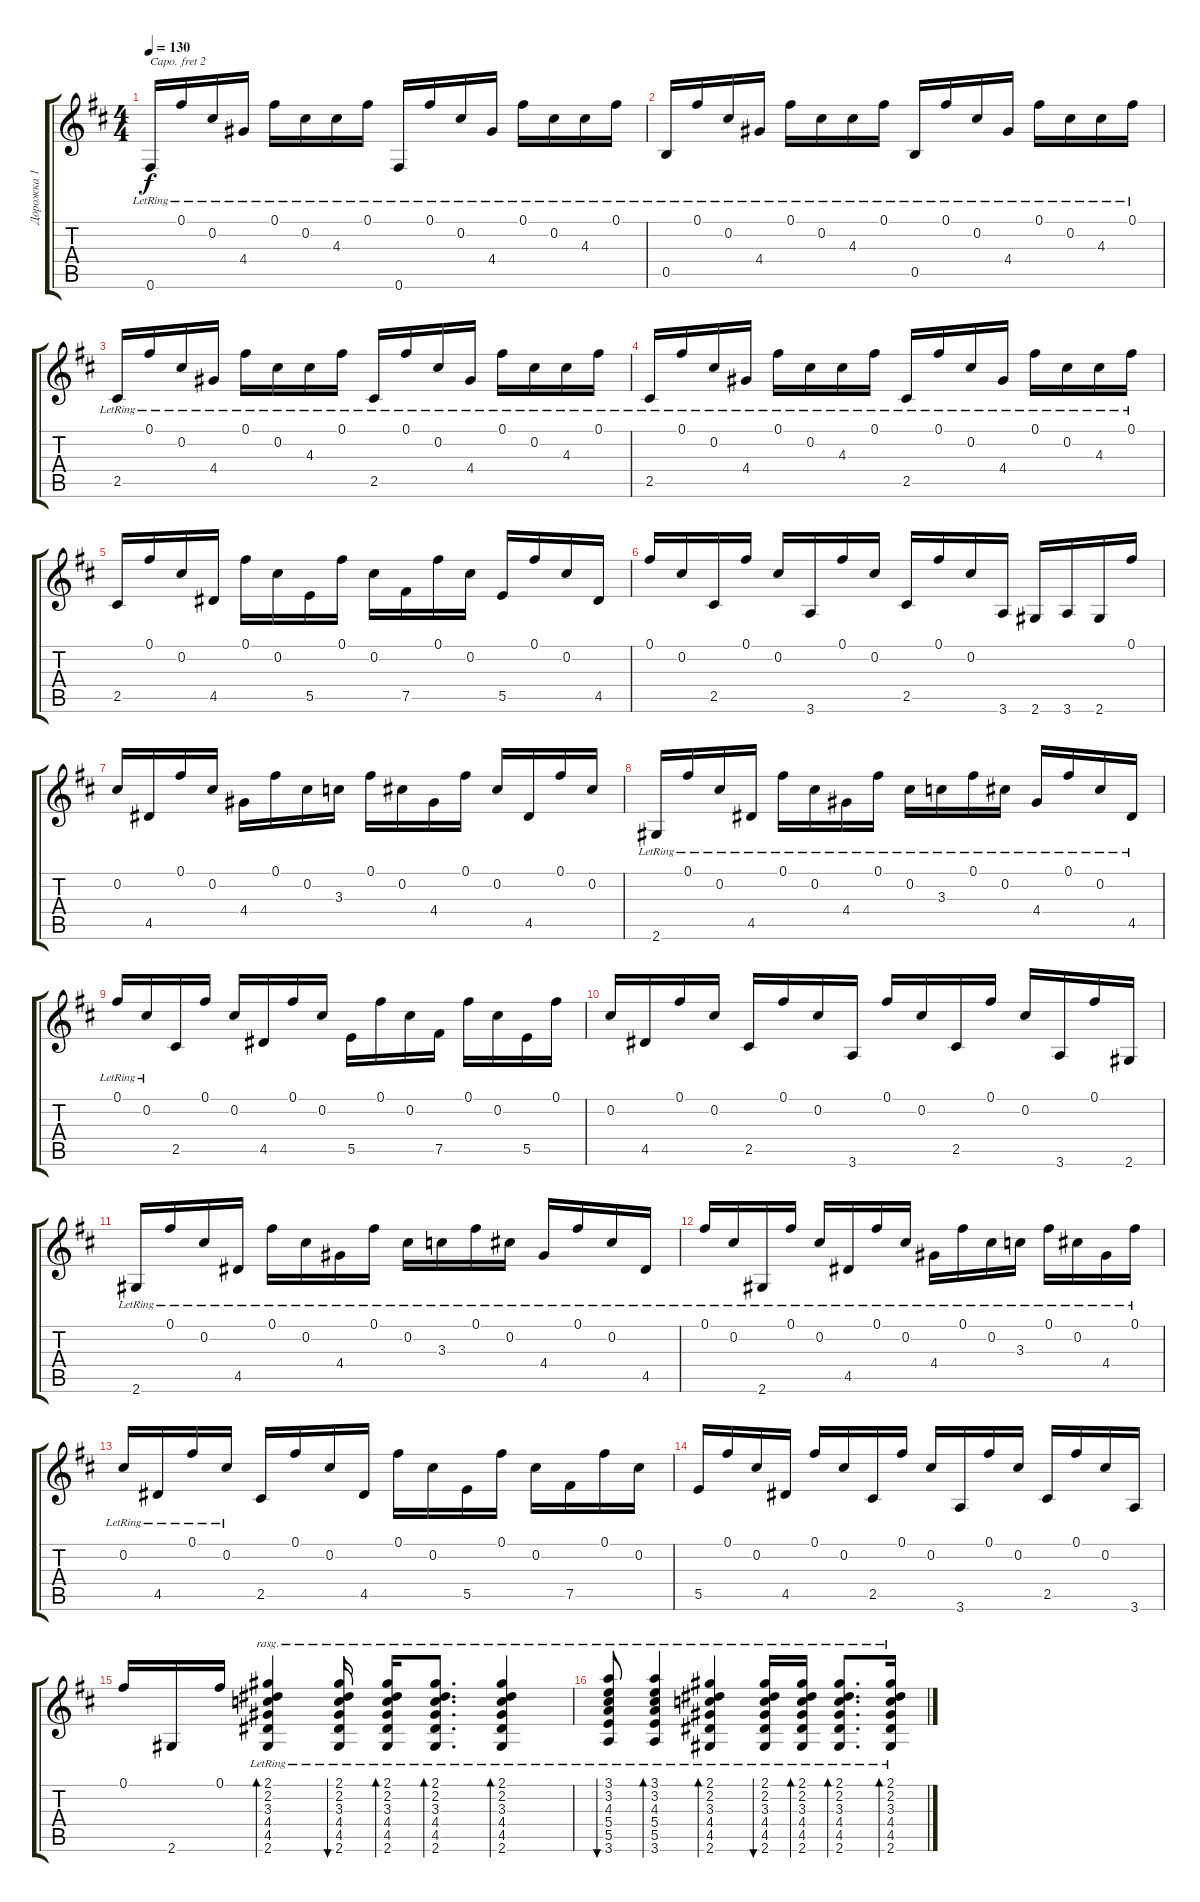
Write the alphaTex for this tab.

\track ("Дорожка 1" "Дорожка 1") {instrument acousticguitarnylon}
\staff {score tabs}
\capo 2
\tuning (E4 B3 G3 D3 A2 E2) {hide}
\ts (4 4)
\tempo 130
\clef g2
\ks bminor
0.6{lr}.16{dy f} 0.1{lr}.16 0.2{lr}.16 4.4{lr}.16 0.1{lr}.16 0.2{lr}.16 4.3{lr}.16 0.1{lr}.16 0.6{lr}.16 0.1{lr}.16 0.2{lr}.16 4.4{lr}.16 0.1{lr}.16 0.2{lr}.16 4.3{lr}.16 0.1{lr}.16 |
0.5{lr}.16 0.1{lr}.16 0.2{lr}.16 4.4{lr}.16 0.1{lr}.16 0.2{lr}.16 4.3{lr}.16 0.1{lr}.16 0.5{lr}.16 0.1{lr}.16 0.2{lr}.16 4.4{lr}.16 0.1{lr}.16 0.2{lr}.16 4.3{lr}.16 0.1{lr}.16 |
2.5{lr}.16 0.1{lr}.16 0.2{lr}.16 4.4{lr}.16 0.1{lr}.16 0.2{lr}.16 4.3{lr}.16 0.1{lr}.16 2.5{lr}.16 0.1{lr}.16 0.2{lr}.16 4.4{lr}.16 0.1{lr}.16 0.2{lr}.16 4.3{lr}.16 0.1{lr}.16 |
2.5{lr}.16 0.1{lr}.16 0.2{lr}.16 4.4{lr}.16 0.1{lr}.16 0.2{lr}.16 4.3{lr}.16 0.1{lr}.16 2.5{lr}.16 0.1{lr}.16 0.2{lr}.16 4.4{lr}.16 0.1{lr}.16 0.2{lr}.16 4.3{lr}.16 0.1{lr}.16 |
2.5.16 0.1.16 0.2.16 4.5.16 0.1.16 0.2.16 5.5.16 0.1.16 0.2.16 7.5.16 0.1.16 0.2.16 5.5.16 0.1.16 0.2.16 4.5.16 |
0.1.16 0.2.16 2.5.16 0.1.16 0.2.16 3.6.16 0.1.16 0.2.16 2.5.16 0.1.16 0.2.16 3.6.16 2.6.16 3.6.16 2.6.16 0.1.16 |
0.2.16 4.5.16 0.1.16 0.2.16 4.4.16 0.1.16 0.2.16 3.3.16 0.1.16 0.2.16 4.4.16 0.1.16 0.2.16 4.5.16 0.1.16 0.2.16 |
2.6{lr}.16 0.1{lr}.16 0.2{lr}.16 4.5{lr}.16 0.1{lr}.16 0.2{lr}.16 4.4{lr}.16 0.1{lr}.16 0.2{lr}.16 3.3{lr}.16 0.1{lr}.16 0.2{lr}.16 4.4{lr}.16 0.1{lr}.16 0.2{lr}.16 4.5{lr}.16 |
0.1{lr}.16 0.2{lr}.16 2.5.16 0.1.16 0.2.16 4.5.16 0.1.16 0.2.16 5.5.16 0.1.16 0.2.16 7.5.16 0.1.16 0.2.16 5.5.16 0.1.16 |
0.2.16 4.5.16 0.1.16 0.2.16 2.5.16 0.1.16 0.2.16 3.6.16 0.1.16 0.2.16 2.5.16 0.1.16 0.2.16 3.6.16 0.1.16 2.6.16 |
2.6{lr}.16 0.1{lr}.16 0.2{lr}.16 4.5{lr}.16 0.1{lr}.16 0.2{lr}.16 4.4{lr}.16 0.1{lr}.16 0.2{lr}.16 3.3{lr}.16 0.1{lr}.16 0.2{lr}.16 4.4{lr}.16 0.1{lr}.16 0.2{lr}.16 4.5{lr}.16 |
0.1{lr}.16 0.2{lr}.16 2.6{lr}.16 0.1{lr}.16 0.2{lr}.16 4.5{lr}.16 0.1{lr}.16 0.2{lr}.16 4.4{lr}.16 0.1{lr}.16 0.2{lr}.16 3.3{lr}.16 0.1{lr}.16 0.2{lr}.16 4.4{lr}.16 0.1{lr}.16 |
0.2{lr}.16 4.5{lr}.16 0.1{lr}.16 0.2{lr}.16 2.5.16 0.1.16 0.2.16 4.5.16 0.1.16 0.2.16 5.5.16 0.1.16 0.2.16 7.5.16 0.1.16 0.2.16 |
5.5.16 0.1.16 0.2.16 4.5.16 0.1.16 0.2.16 2.5.16 0.1.16 0.2.16 3.6.16 0.1.16 0.2.16 2.5.16 0.1.16 0.2.16 3.6.16 |
0.1.16 2.6.16 0.1.16 (2.1{lr} 2.2{lr} 3.3{lr} 4.4{lr} 4.5{lr} 2.6{lr}).4{bd 120 rasg ii} (2.1{lr} 2.2{lr} 3.3{lr} 4.4{lr} 4.5{lr} 2.6{lr}).16{bu 120 rasg ii} (2.1{lr} 2.2{lr} 3.3{lr} 4.4{lr} 4.5{lr} 2.6{lr}).16{bd 120 rasg ii} (2.1{lr} 2.2{lr} 3.3{lr} 4.4{lr} 4.5{lr} 2.6{lr}).8{d bd 120 rasg ii} (2.1{lr} 2.2{lr} 3.3{lr} 4.4{lr} 4.5{lr} 2.6{lr}).4{bd 120 rasg ii} |
(3.1{lr} 3.2{lr} 4.3{lr} 5.4{lr} 5.5{lr} 3.6{lr}).8{bu 120 rasg ii} (3.1{lr} 3.2{lr} 4.3{lr} 5.4{lr} 5.5{lr} 3.6{lr}).4{bd 120 rasg ii} (2.1{lr} 2.2{lr} 3.3{lr} 4.4{lr} 4.5{lr} 2.6{lr}).4{bd 120 rasg ii} (2.1{lr} 2.2{lr} 3.3{lr} 4.4{lr} 4.5{lr} 2.6{lr}).16{bu 120 rasg ii} (2.1{lr} 2.2{lr} 3.3{lr} 4.4{lr} 4.5{lr} 2.6{lr}).16{bd 120 rasg ii} (2.1{lr} 2.2{lr} 3.3{lr} 4.4{lr} 4.5{lr} 2.6{lr}).8{d bd 120 rasg ii} (2.1{lr} 2.2{lr} 3.3{lr} 4.4{lr} 4.5{lr} 2.6{lr}).16{bd 120 rasg ii}
